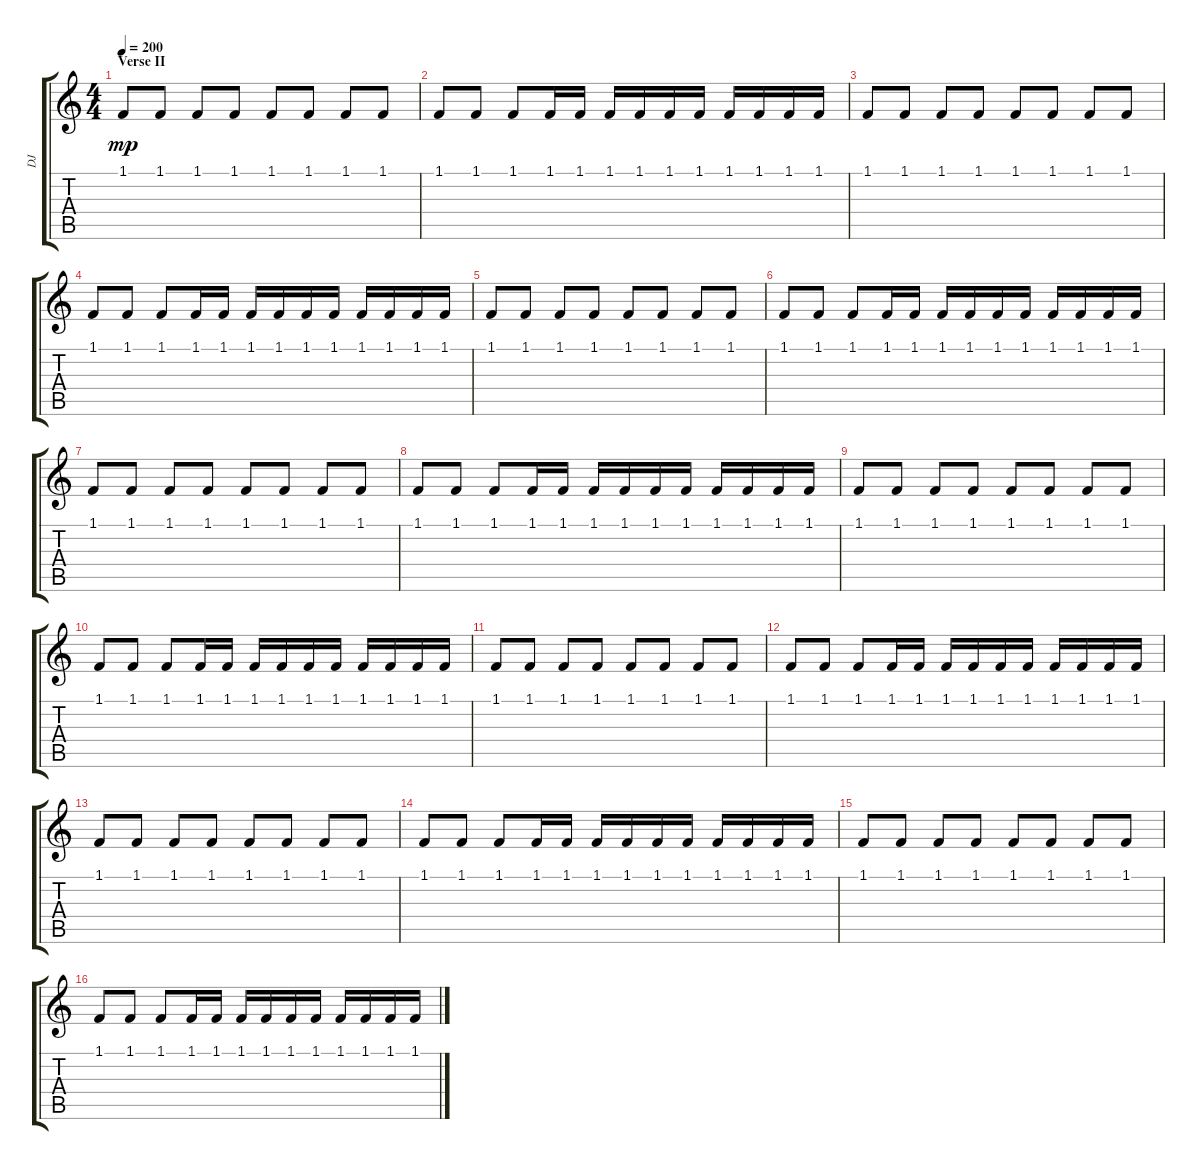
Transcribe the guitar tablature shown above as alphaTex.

\track ("DJ" "DJ") {instrument melodictom}
\staff {score tabs}
\tuning (E4 B3 G3 D3 A2 E2) {hide}
\ts (4 4)
\section ("" "Verse II")
\tempo 200
\clef g2
\ks c
1.1.8{dy mp} 1.1.8 1.1.8 1.1.8 1.1.8 1.1.8 1.1.8 1.1.8 |
1.1.8 1.1.8 1.1.8 1.1.16 1.1.16 1.1.16 1.1.16 1.1.16 1.1.16 1.1.16 1.1.16 1.1.16 1.1.16 |
1.1.8 1.1.8 1.1.8 1.1.8 1.1.8 1.1.8 1.1.8 1.1.8 |
1.1.8 1.1.8 1.1.8 1.1.16 1.1.16 1.1.16 1.1.16 1.1.16 1.1.16 1.1.16 1.1.16 1.1.16 1.1.16 |
1.1.8 1.1.8 1.1.8 1.1.8 1.1.8 1.1.8 1.1.8 1.1.8 |
1.1.8 1.1.8 1.1.8 1.1.16 1.1.16 1.1.16 1.1.16 1.1.16 1.1.16 1.1.16 1.1.16 1.1.16 1.1.16 |
1.1.8 1.1.8 1.1.8 1.1.8 1.1.8 1.1.8 1.1.8 1.1.8 |
1.1.8 1.1.8 1.1.8 1.1.16 1.1.16 1.1.16 1.1.16 1.1.16 1.1.16 1.1.16 1.1.16 1.1.16 1.1.16 |
1.1.8 1.1.8 1.1.8 1.1.8 1.1.8 1.1.8 1.1.8 1.1.8 |
1.1.8 1.1.8 1.1.8 1.1.16 1.1.16 1.1.16 1.1.16 1.1.16 1.1.16 1.1.16 1.1.16 1.1.16 1.1.16 |
1.1.8 1.1.8 1.1.8 1.1.8 1.1.8 1.1.8 1.1.8 1.1.8 |
1.1.8 1.1.8 1.1.8 1.1.16 1.1.16 1.1.16 1.1.16 1.1.16 1.1.16 1.1.16 1.1.16 1.1.16 1.1.16 |
1.1.8 1.1.8 1.1.8 1.1.8 1.1.8 1.1.8 1.1.8 1.1.8 |
1.1.8 1.1.8 1.1.8 1.1.16 1.1.16 1.1.16 1.1.16 1.1.16 1.1.16 1.1.16 1.1.16 1.1.16 1.1.16 |
1.1.8 1.1.8 1.1.8 1.1.8 1.1.8 1.1.8 1.1.8 1.1.8 |
1.1.8 1.1.8 1.1.8 1.1.16 1.1.16 1.1.16 1.1.16 1.1.16 1.1.16 1.1.16 1.1.16 1.1.16 1.1.16
